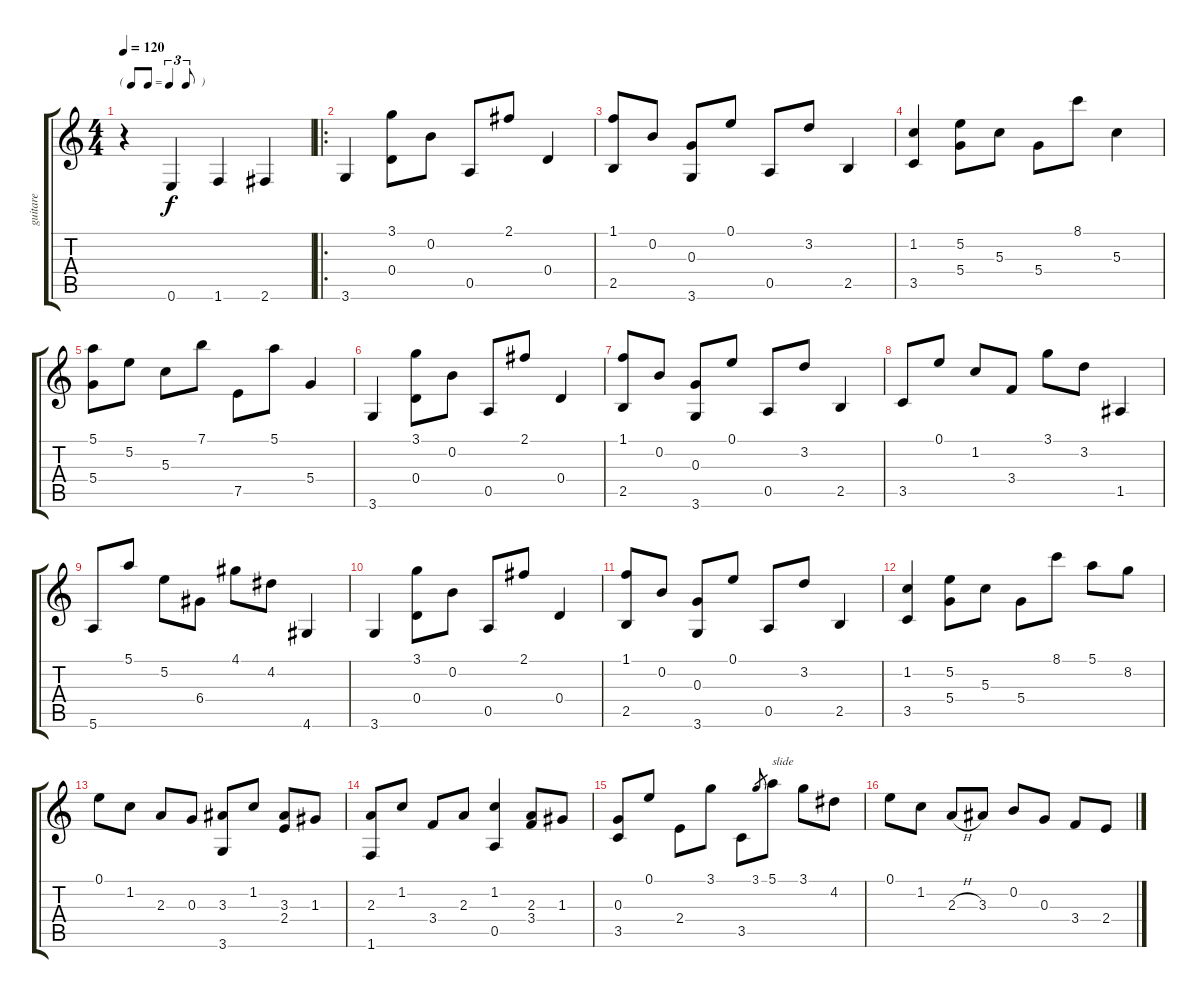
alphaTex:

\track ("guitare" "guitare") {instrument acousticguitarsteel}
\staff {score tabs}
\tuning (E4 B3 G3 D3 A2 E2) {hide}
\ts (4 4)
\tf triplet8th
\tempo 120
\clef g2
\ks c
r.4{dy f instrument acousticguitarsteel} 0.6.4 1.6.4 2.6.4 |
\ro
3.6.4 (3.1 0.4).8 0.2.8 0.5.8 2.1.8 0.4.4 |
(1.1 2.5).8 0.2.8 (0.3 3.6).8 0.1.8 0.5.8 3.2.8 2.5.4 |
(1.2 3.5).4 (5.2 5.4).8 5.3.8 5.4.8 8.1.8 5.3.4 |
(5.1 5.4).8 5.2.8 5.3.8 7.1.8 7.5.8 5.1.8 5.4.4 |
3.6.4 (3.1 0.4).8 0.2.8 0.5.8 2.1.8 0.4.4 |
(1.1 2.5).8 0.2.8 (0.3 3.6).8 0.1.8 0.5.8 3.2.8 2.5.4 |
3.5.8 0.1.8 1.2.8 3.4.8 3.1.8 3.2.8 1.5.4 |
5.6.8 5.1.8 5.2.8 6.4.8 4.1.8 4.2.8 4.6.4 |
3.6.4 (3.1 0.4).8 0.2.8 0.5.8 2.1.8 0.4.4 |
(1.1 2.5).8 0.2.8 (0.3 3.6).8 0.1.8 0.5.8 3.2.8 2.5.4 |
(1.2 3.5).4 (5.2 5.4).8 5.3.8 5.4.8 8.1.8 5.1.8 8.2.8 |
0.1.8 1.2.8 2.3.8 0.3.8 (3.3 3.6).8 1.2.8 (3.3 2.4).8 1.3.8 |
(2.3 1.6).8 1.2.8 3.4.8 2.3.8 (1.2 0.5).4 (2.3 3.4).8 1.3.8 |
(0.3 3.5).8 0.1.8 2.4.8 3.1.8 3.5.8 3.1.8{gr} 5.1.8{txt "slide"} 3.1.8 4.2.8 |
0.1.8 1.2.8 2.3{h}.8 3.3.8 0.2.8 0.3.8 3.4.8 2.4.8
